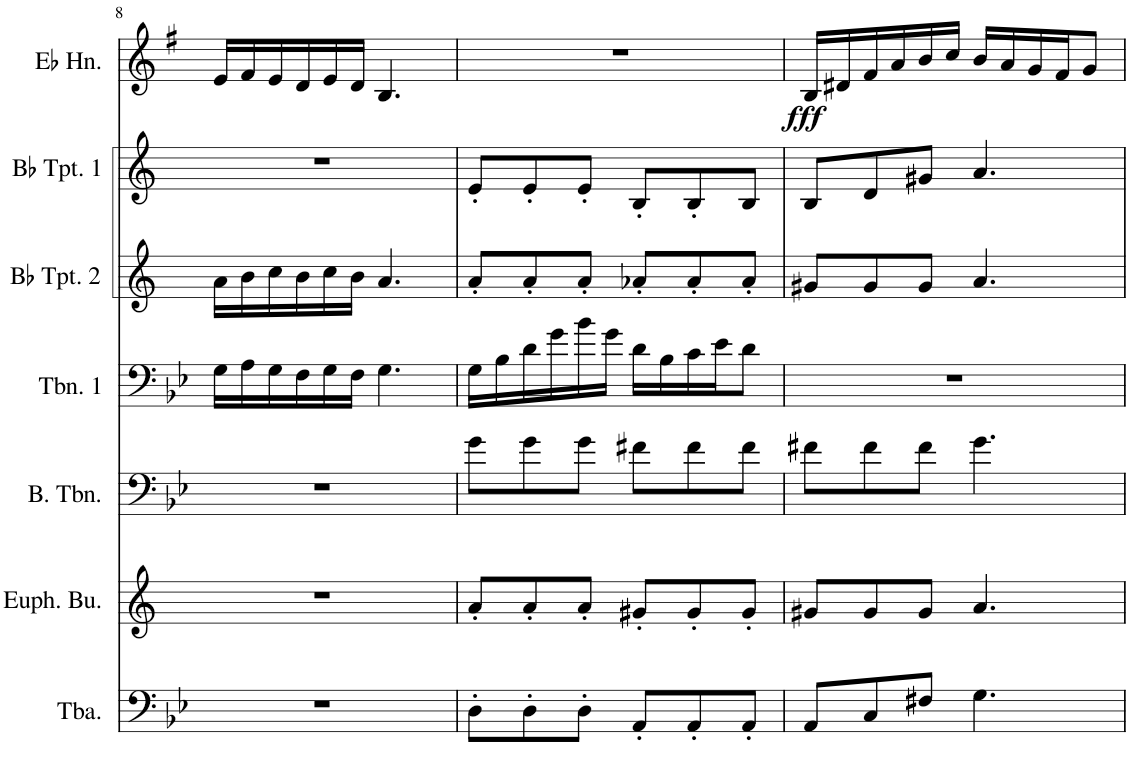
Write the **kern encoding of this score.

**kern	**kern	**kern	**kern	**kern	**kern	**kern	**dynam
*part7	*part6	*part5	*part4	*part3	*part2	*part1	*part1
*staff7	*staff6	*staff5	*staff4	*staff3	*staff2	*staff1	*staff1
*I"Tuba	*I"Euphonium	*I"Bass Trombone	*I"Trombone 1	*I"Bb Trumpet 2	*I"Bb Trumpet 1	*I"Horn in Eb	*
*I'Tba.	*	*I'B. Tbn.	*I'Tbn. 1	*I'Bb Tpt. 2	*I'Bb Tpt. 1	*	*
!!LO:PB:g=z
*clefF4	*clefG2	*clefF4	*clefF4	*clefG2	*clefG2	*clefG2	*
*	*Trd8c14	*	*	*Trd1c2	*Trd1c2	*Trd5c9	*
*k[b-e-]	*k[]	*k[b-e-]	*k[b-e-]	*k[]	*k[]	*k[f#]	*
*M6/8	*M6/8	*M6/8	*M6/8	*M6/8	*M6/8	*M6/8	*
=8	=8	=8	=8	=8	=8	=8	=8
2.r	2.r	2.r	16G\LL	16a\LL	2.r	16e/LL	.
.	.	.	16A\	16b\	.	16f#/	.
.	.	.	16G\	16cc\	.	16e/	.
.	.	.	16F\	16b\	.	16d/	.
.	.	.	16G\	16cc\	.	16e/	.
.	.	.	16F\JJ	16b\JJ	.	16d/JJ	.
.	.	.	4.G\	4.a/	.	4.B/	.
=9	=9	=9	=9	=9	=9	=9	=9
8D'\L	8a'/L	8g\L	16G\LL	8a'/L	8e'/L	2.r	.
.	.	.	16B-\	.	.	.	.
8D'\	8a'/	8g\	16d\	8a'/	8e'/	.	.
.	.	.	16g\	.	.	.	.
8D'\J	8a'/J	8g\J	16b-\	8a'/J	8e'/J	.	.
.	.	.	16g\JJ	.	.	.	.
8AA'/L	8g#X'/L	8f#X\L	16d\LL	8a-X'/L	8B'/L	.	.
.	.	.	16B-\	.	.	.	.
8AA'/	8g#'/	8f#\	16c\	8a-'/	8B'/	.	.
.	.	.	16e-\J	.	.	.	.
8AA'/J	8g#'/J	8f#\J	8d\J	8a-'/J	8B/J	.	.
=10	=10	=10	=10	=10	=10	=10	=10
!	!	!	!	!	!	!	!LO:DY:b
8AA/L	8g#X/L	8f#X\L	2.r	8g#X/L	8B/L	16B/LL	fff
.	.	.	.	.	.	16d#X/	.
8C/	8g#/	8f#\	.	8g#/	8d/	16f#/	.
.	.	.	.	.	.	16a/	.
8F#X/J	8g#/J	8f#\J	.	8g#/J	8g#X/J	16b/	.
.	.	.	.	.	.	16cc/JJ	.
4.G\	4.a/	4.g\	.	4.a/	4.a/	16b/LL	.
.	.	.	.	.	.	16a/	.
.	.	.	.	.	.	16g/	.
.	.	.	.	.	.	16f#/J	.
.	.	.	.	.	.	8g/J	.
=	=	=	=	=	=	=	=
*-	*-	*-	*-	*-	*-	*-	*-
